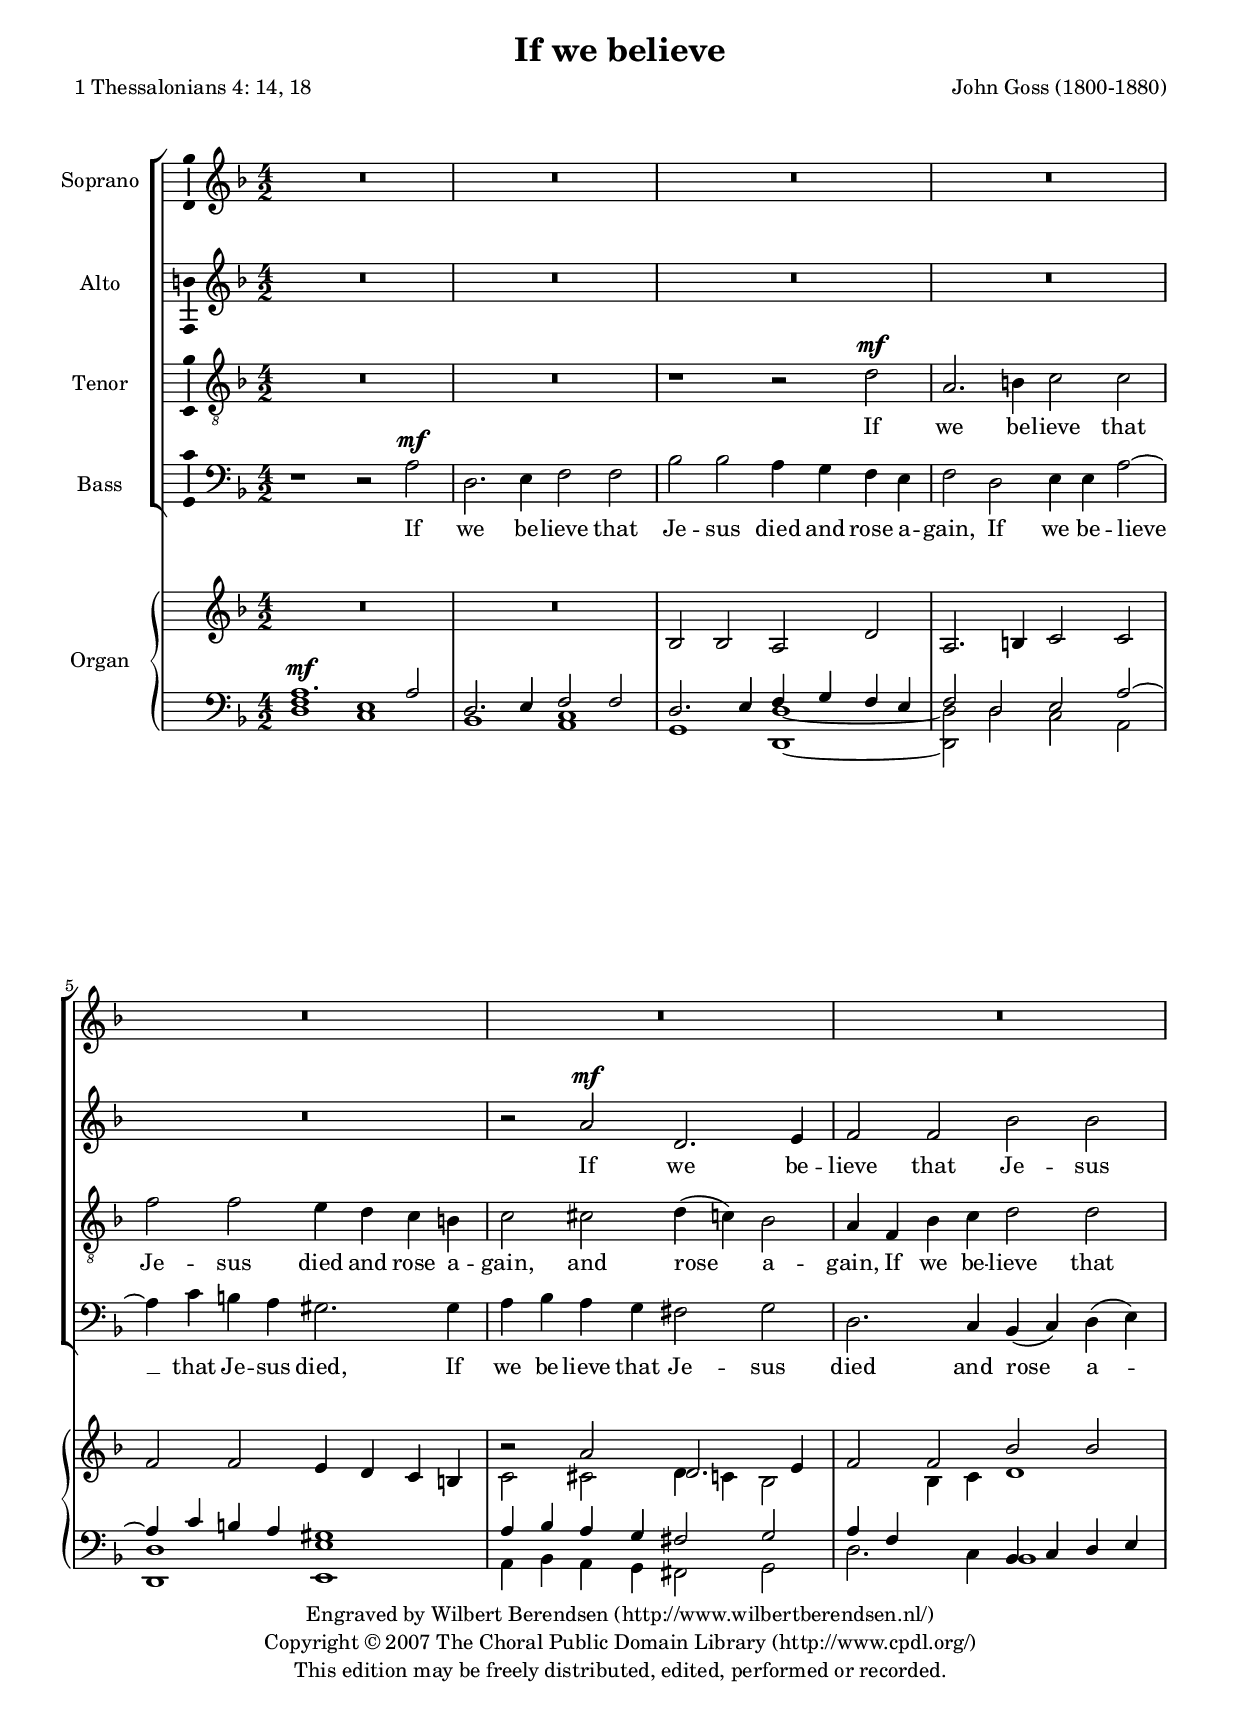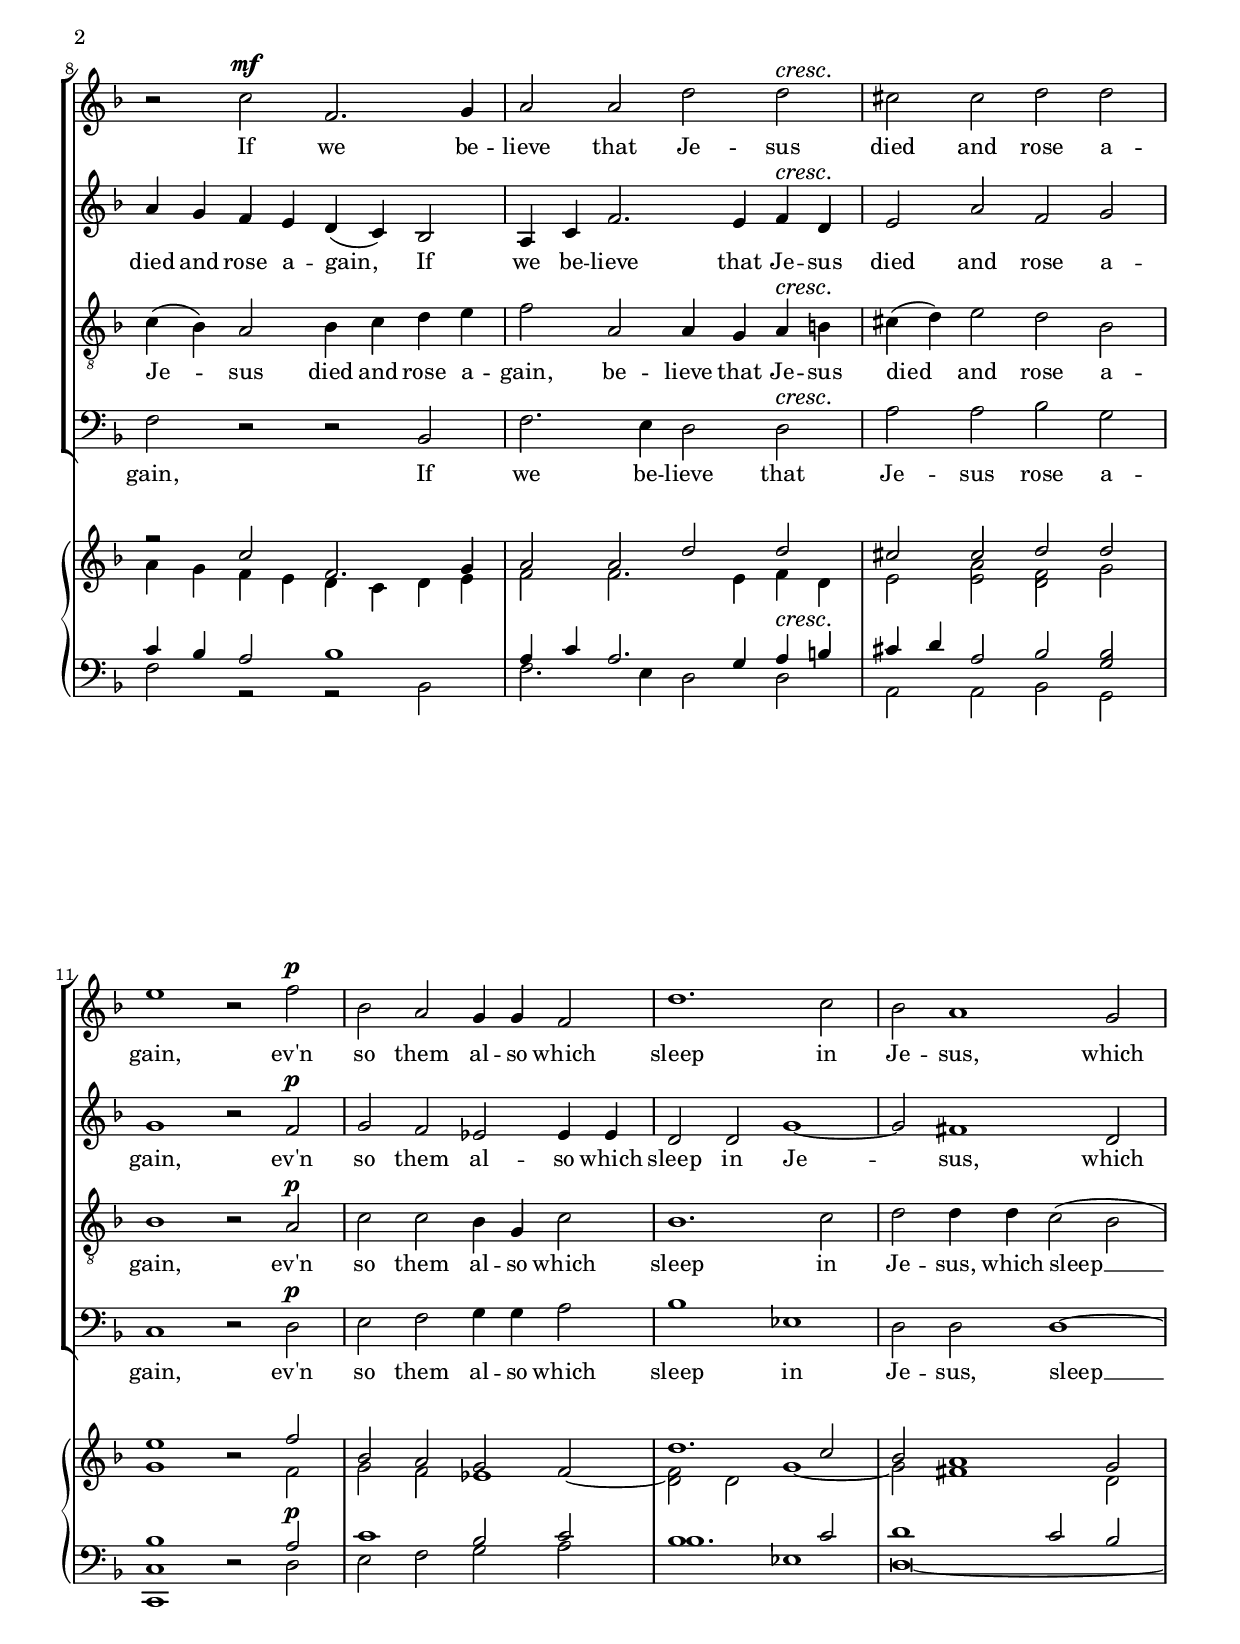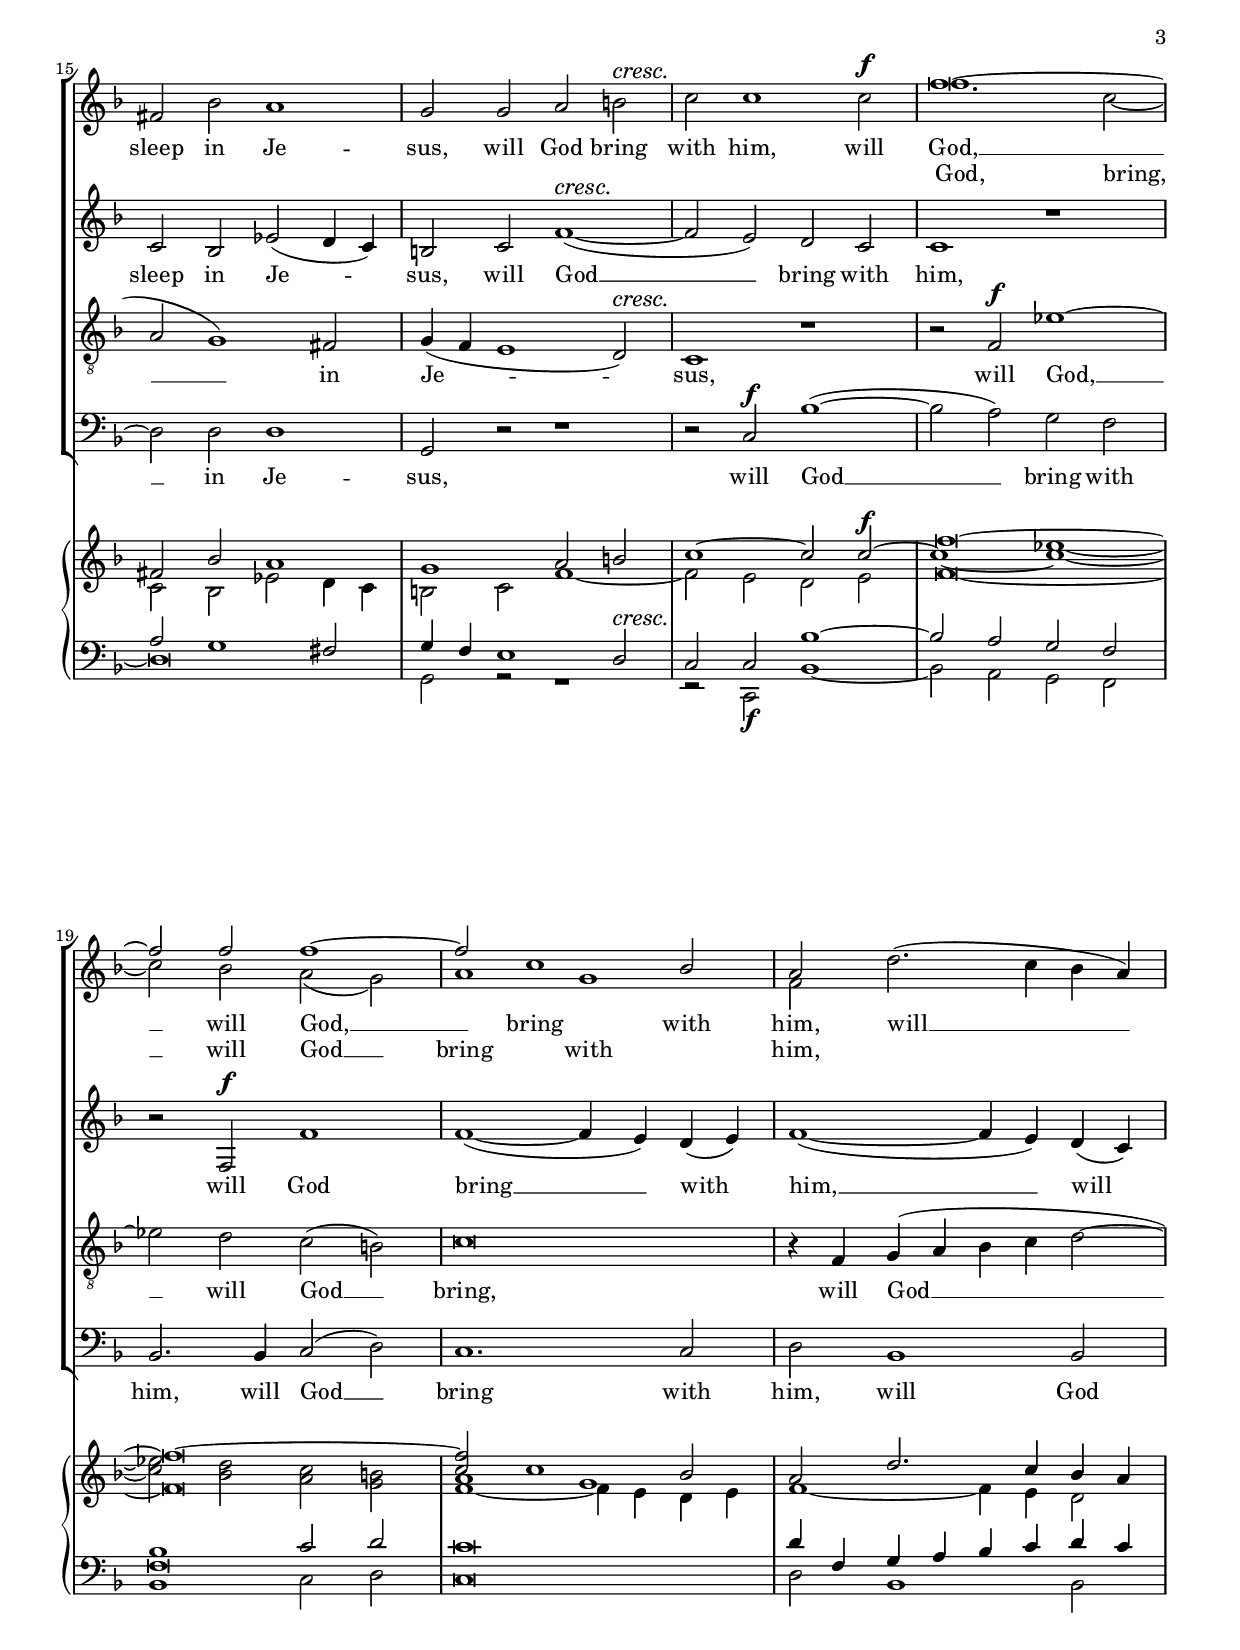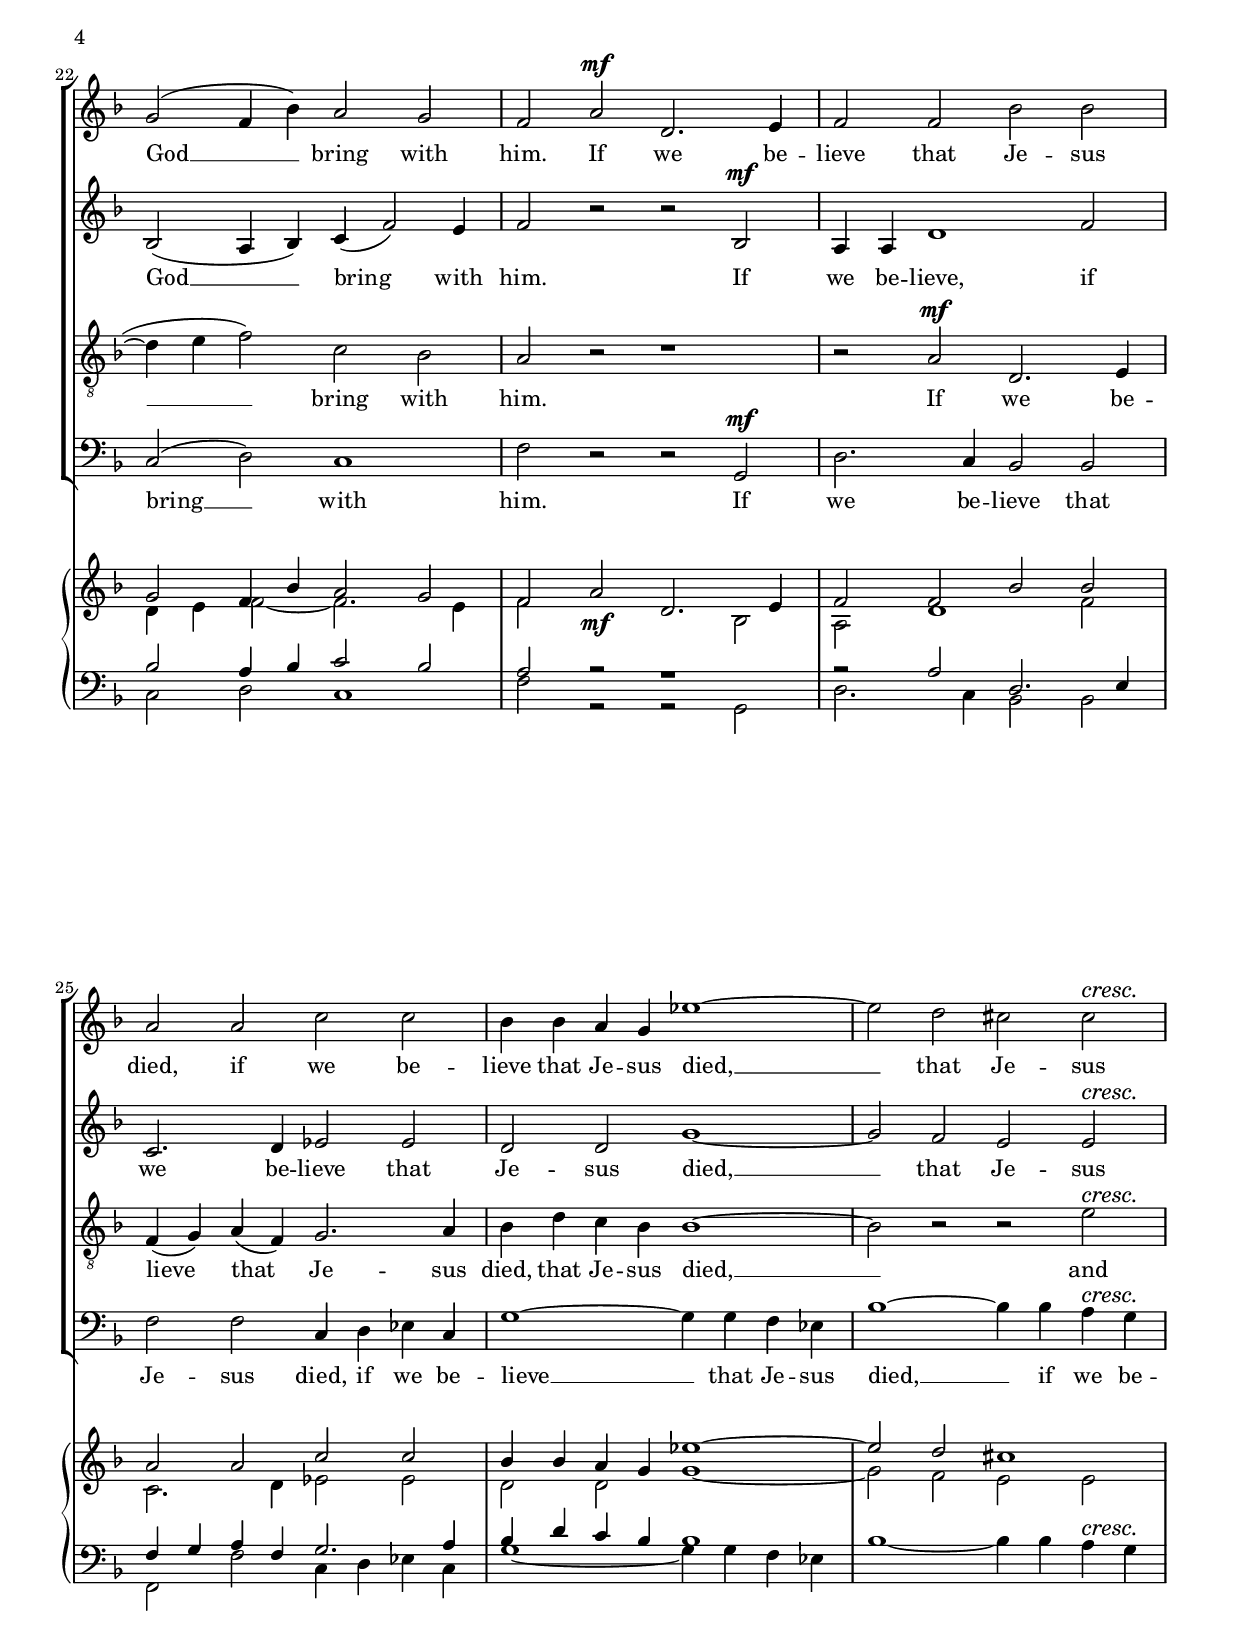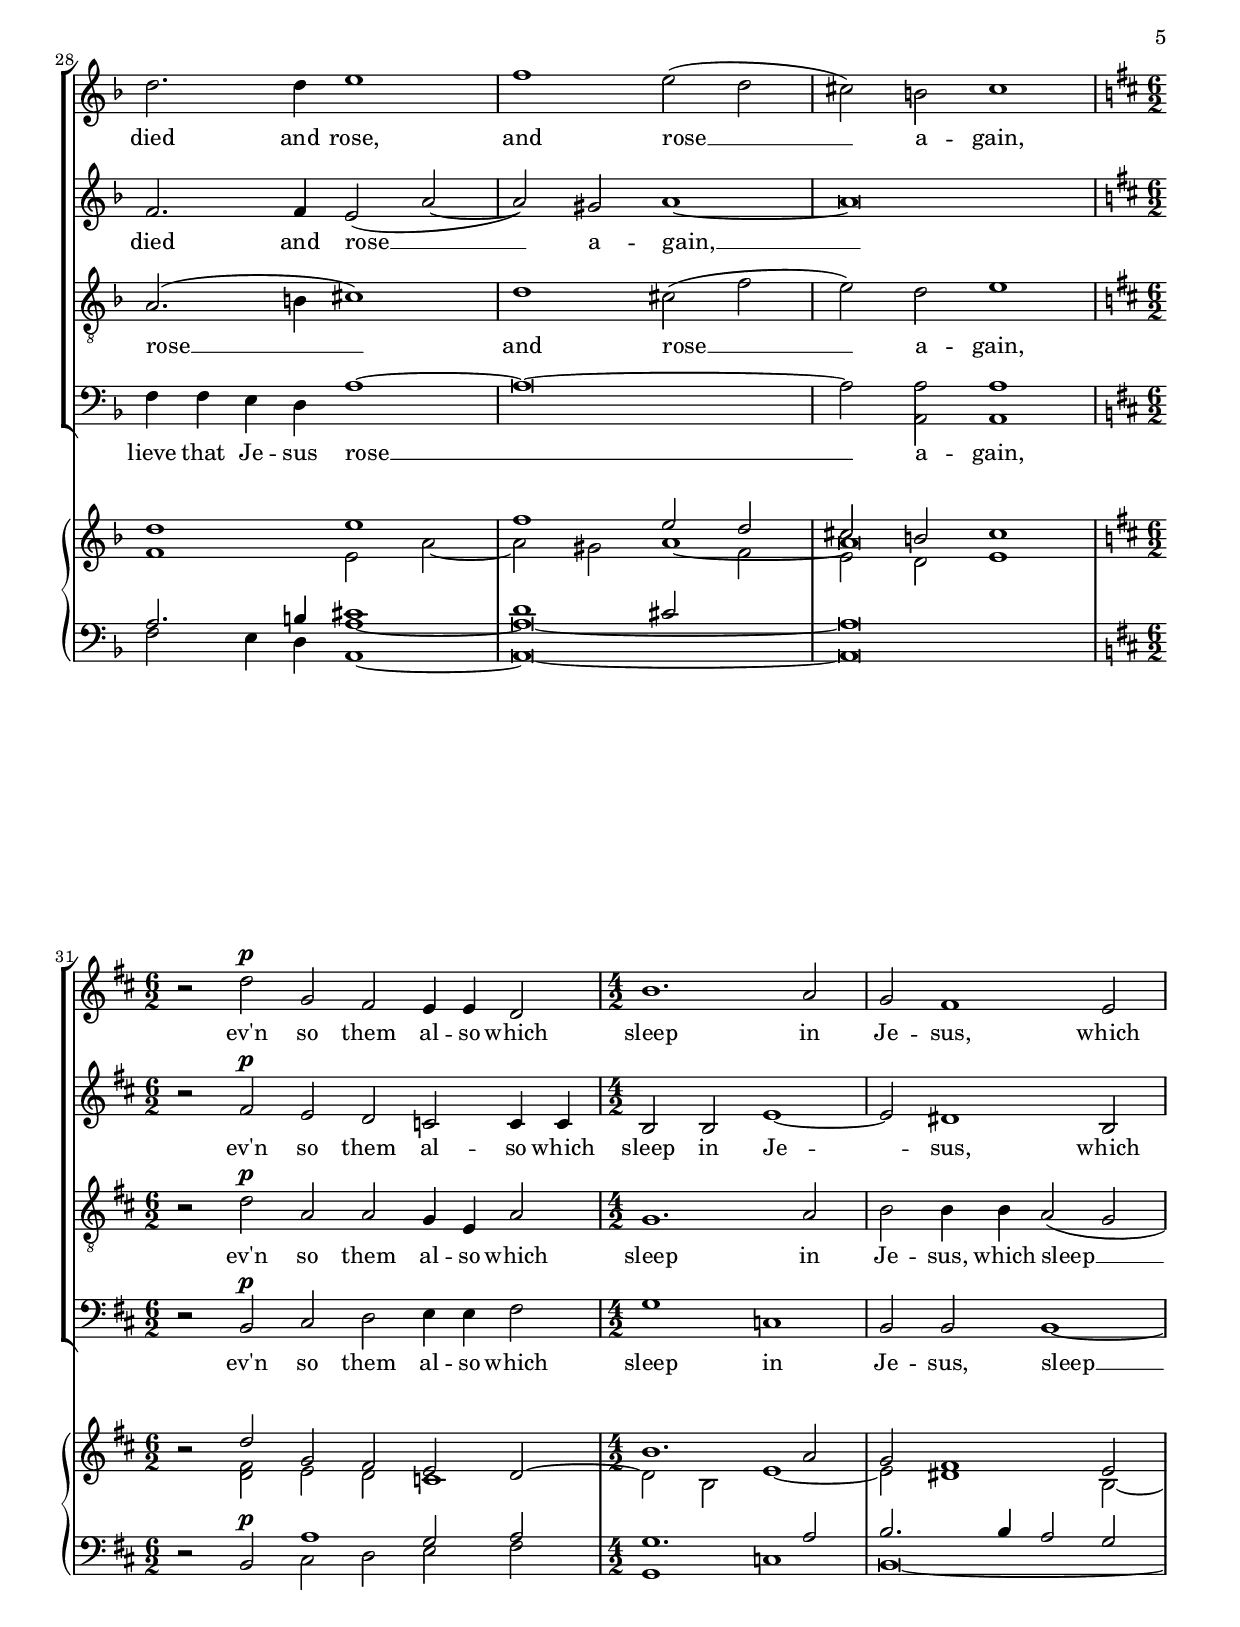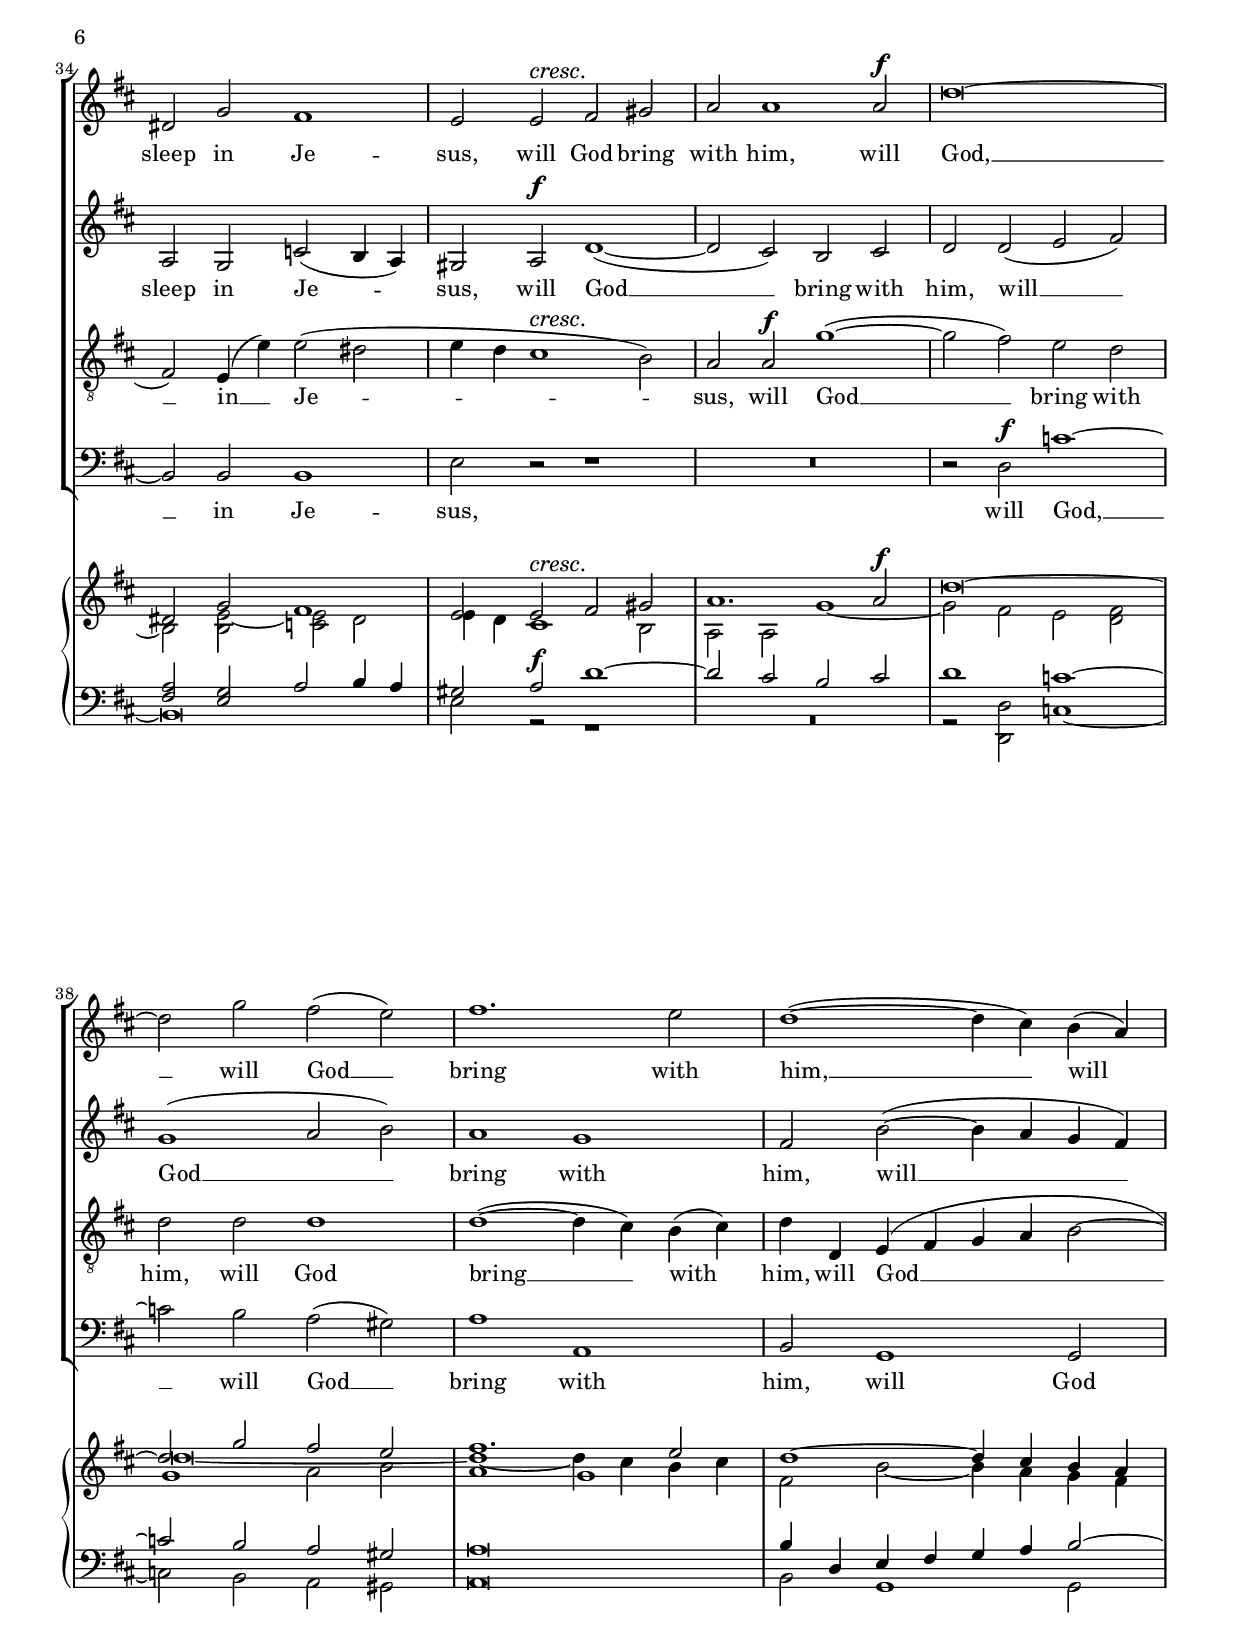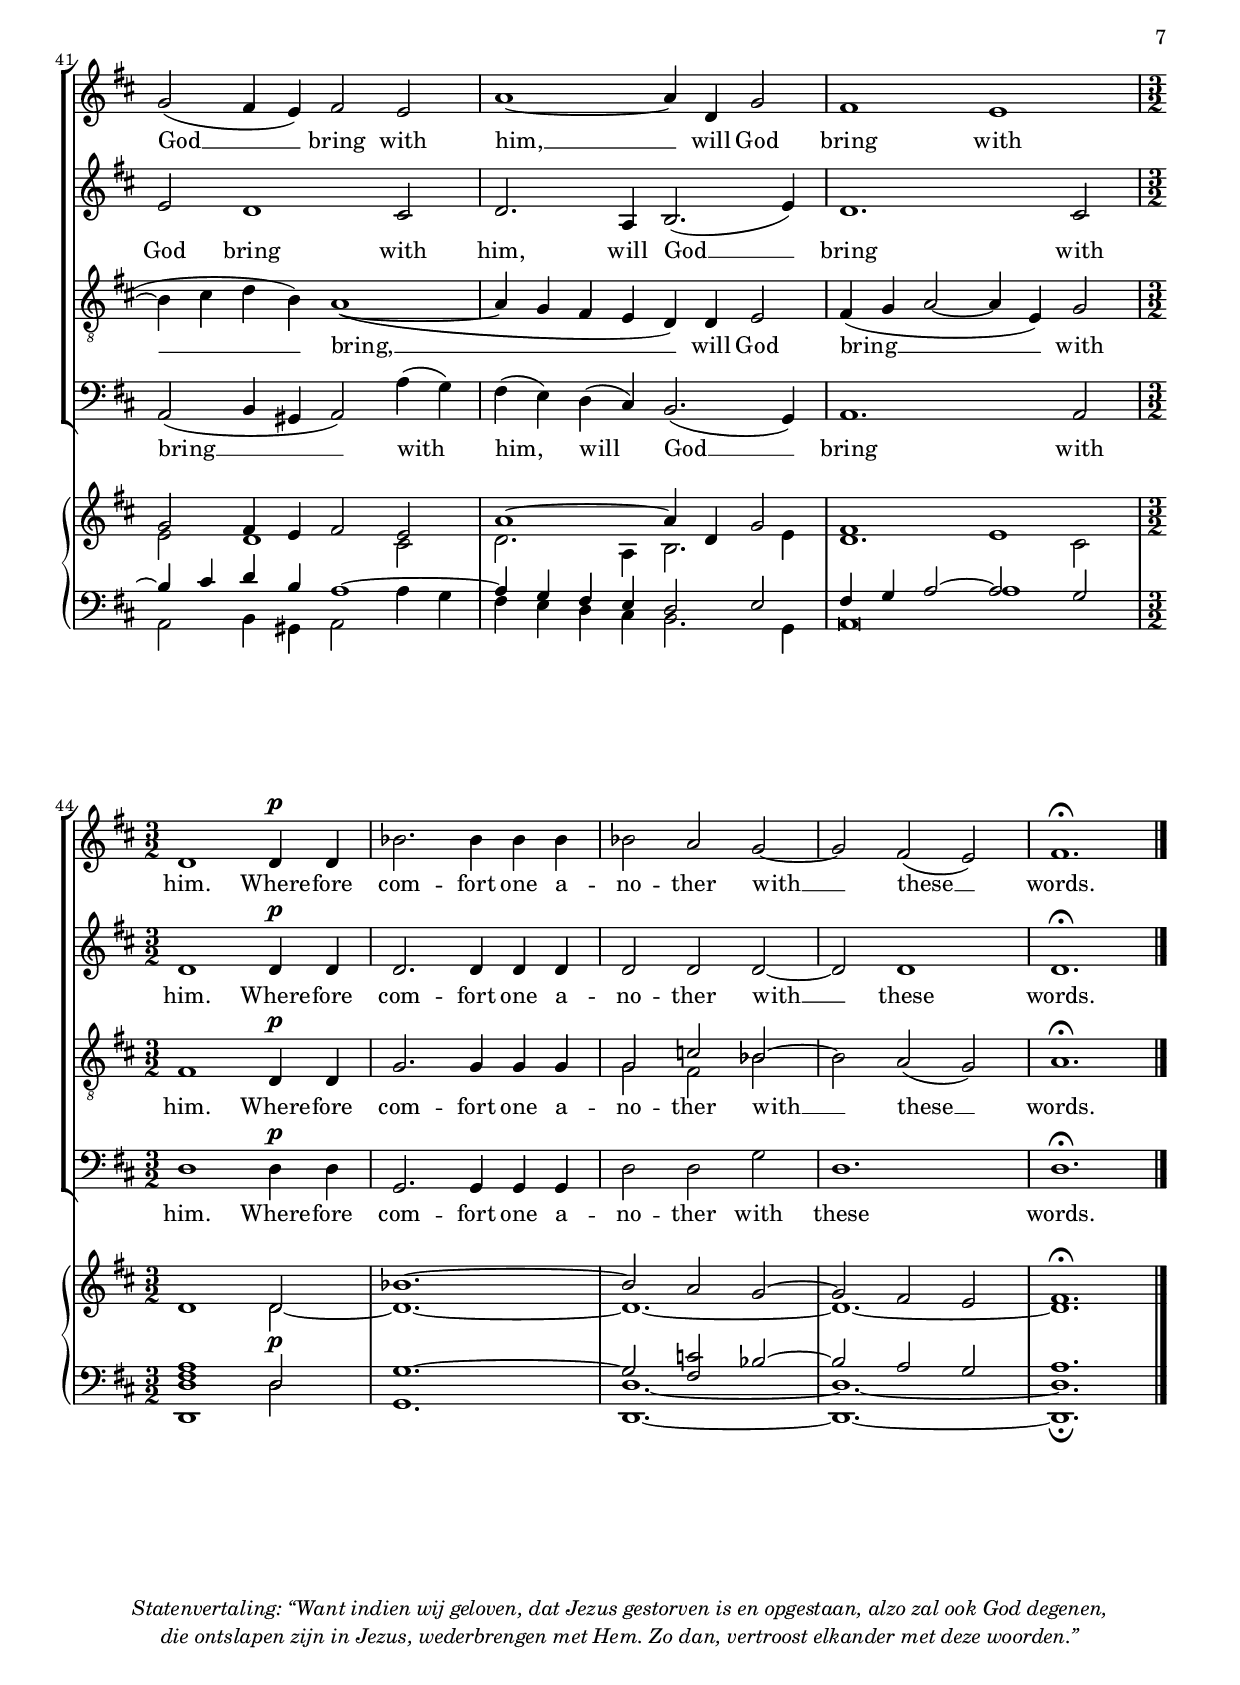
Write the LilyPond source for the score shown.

\version "2.11.61"

#(set-global-staff-size 18)

\header {
  title = "If we believe"
  composer = "John Goss (1800-1880)"
  poet = "1 Thessalonians 4: 14, 18"
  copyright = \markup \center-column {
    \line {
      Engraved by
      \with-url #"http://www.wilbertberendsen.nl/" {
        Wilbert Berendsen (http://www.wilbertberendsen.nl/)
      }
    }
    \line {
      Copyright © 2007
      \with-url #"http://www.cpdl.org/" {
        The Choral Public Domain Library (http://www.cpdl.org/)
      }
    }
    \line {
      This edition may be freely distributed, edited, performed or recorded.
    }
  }
}

\paper {
  #(set-paper-size "a4")
  bottom-margin = 12 \mm
  line-width = 185 \mm
  ragged-last-bottom = ##f
  system-count = 14
  between-system-padding = #0
}


\layout {
  \context {
    % a little smaller so lyrics
    % can be closer to the staff
    \Staff
    \override VerticalAxisGroup #'minimum-Y-extent = #'(-3 . 4)
  }
  \context {
    \Lyrics
    \override VerticalAxisGroup #'minimum-Y-extent = #'(-1 . 0)
  }
  \context {
    \Voice
    \override DynamicTextSpanner #'dash-period = #-1.0

  }
}

tc = {
  \crescTextCresc
}

global = {
  \key d \minor
  \time 4/2
  \dynamicUp
}


sop = \relative c'' {
  R1*4/2*7
  r2 c\mf f,2. g4 |
  a2 a d \tc d\< |
  cis cis d d |
  e1 r2 f\p |
  bes, a g4 g f2 |
  d'1. c2 |
  bes a1 g2 |
  fis bes a1 |
  g2 g a \tc b\< |
  c c1 c2\f |
  <<
    { \voiceOne f\breve~ | f2 f f1~ | f2 c1 bes2 | a }
    \new Voice="sop2" { \voiceTwo f'1. c2~ | c bes a( g) | a1 g | f2 }
  >>
  \oneVoice
  d'2.( c4 bes a) |
  g2( f4 bes) a2 g |
  f a\mf d,2. e4 |
  f2 f bes bes |
  a a c c |
  bes4 bes a g es'1~ |
  es2 d cis \tc cis\< |
  d2. d4 e1 |
  f e2( d |
  cis) b cis1 |
  \time 6/2
  \key d \major
  r2 d\p g, fis e4 e d2 |
  \time 4/2
  b'1. a2 |
  g fis1 e2 |
  dis g fis1 |
  e2 \tc e\< fis gis |
  a a1 a2\f |
  d\breve~ |
  d2 g fis( e) |
  fis1. e2 |
  d1(~d4 cis) b( a) |
  g2( fis4 e) fis2 e |
  a1~a4 d, g2 |
  fis1 e |
  \time 3/2
  d1 d4\p d |
  bes'2. bes4 bes bes |
  bes2 a g~ |
  g fis( e) |
  fis1.\fermata \bar"|."
}

alt = \relative c'' {
  R1*4/2*5
  r2 a\mf d,2. e4 |
  f2 f bes bes |
  a4 g f e d( c) bes2 |
  a4 c f2. e4 \tc f4\< d |
  e2 a f g |
  g1 r2 f\p |
  g f es es4 es |
  d2 d g1~ |
  g2 fis1 d2 |
  c bes es( d4 c) |
  b2 c \tc f1~(\< |
  f2 e) d c |
  c1 r1 |
  r2 f,\f f'1 |
  f~( f4 e) d( e) |
  f1~( f4 e) d( c) |
  bes2( a4 bes) c( f2) e4 |
  f2 r r bes,\mf |
  a4 a4 d1 f2 |
  c2. d4 es2 es |
  d d g1~ |
  g2 f e \tc e\< |
  f2. f4 e2( a~ |
  a) gis a1~ |
  a\breve |
  \time 6/2
  \key d \major
  r2 fis\p e d c c4 c |
  \time 4/2
  b2 b e1~ |
  e2 dis1 b2 |
  a g c( b4 a) |
  gis2 a\f d1~( |
  d2 cis) b cis |
  d d( e fis) |
  g1( a2 b) |
  a1 g |
  fis2 b~( b4 a g fis) |
  e2 d1 cis2 |
  d2. a4 b2.( e4) |
  d1. cis2 |
  \time 3/2
  d1 d4\p d |
  d2. d4 d d |
  d2 d d~ |
  d d1 |
  d1.\fermata
}

ten = \relative c' {
  R1*4/2*2
  r1 r2 d\mf |
  a2. b4 c2 c |
  f f e4 d c b |
  c2 cis d4( c) bes2 |
  a4 f bes c d2 d2 |
  c4( bes) a2 bes4 c d e |
  f2 a, a4 g \tc a\< b |
  cis4( d) e2 d bes |
  bes1 r2 a\p |
  c c bes4 g c2 |
  bes1. c2 |
  d2 d4 d c2( bes |
  a g1) fis2 |
  g4( f e1 \tc d2)\< |
  c1 r1 |
  r2 f\f es'1~ |
  es2 d c( b) |
  c\breve |
  r4 f, g( a bes c d2~ |
  d4 e f2) c bes |
  a r r1 |
  r2 a\mf d,2. e4 |
  f( g) a( f) g2. a4 |
  bes d c bes bes1~ |
  bes2 r r \tc e\< |
  a,2.( b4 cis1) |
  d cis2( f |
  e) d e1 |
  \time 6/2
  \key d \major
  r2 d\p a a g4 e a2 |
  g1. a2 |
  b b4 b a2( g |
  fis) e4( e') e2( dis |
  e4 d \tc cis1\< b2) |
  a a\f g'1~( |
  g2 fis) e d |
  d d d1 |
  d~( d4 cis) b( cis) |
  d d, e( fis g a b2~ |
  b4 cis d b) a1~( |
  a4 g fis e d) d e2 |
  fis4( g a2~a4 e) g2 |
  \time 3/2
  fis1 d4\p d |
  g2. g4 g g |
  <<{\voiceOne g2 c bes~} \new Voice {\voiceTwo g2 fis bes} >>
  \oneVoice bes a( g) |
  a1.\fermata
}

bas = \relative c' {
  r1 r2 a\mf
  d,2. e4 f2 f |
  bes bes a4 g f e |
  f2 d e4 e a2~ |
  a4 c b a gis2. gis4 |
  a bes a g fis2 g |
  d2. c4 bes( c) d( e) |
  f2 r r bes, |
  f'2. e4 d2 \tc d\< |
  a' a bes g |
  c,1 r2 d\p |
  e f g4 g a2 |
  bes1 es, |
  d2 d d1~ |
  d2 d d1 |
  g,2 r r1 |
  r2 c\f bes'1~( |
  bes2 a) g f |
  bes,2. bes4 c2( d) |
  c1. c2 |
  d bes1 bes2 |
  c( d) c1 |
  f2 r r g,\mf |
  d'2. c4 bes2 bes |
  f' f c4 d es c |
  g'1~ g4 g f es |
  bes'1~ bes4 bes \tc a\< g |
  f f e d a'1~ |
  a\breve~ |
  a2 <a a,> <a a,>1 |
  \time 6/2
  \key d \major
  r2 b,\p cis d e4 e fis2 |
  \time 4/2
  g1 c, |
  b2 b b1~ |
  b2 b b1 |
  e2 r r1 |
  R1*2 |
  r2 d\f c'1~ |
  c2 b a( gis) |
  a1 a, |
  b2 g1 g2 |
  a( b4 gis a2) a'4( g) |
  fis( e) d( cis) b2.( g4) |
  a1. a2 |
  \time 3/2
  d1 d4\p d |
  g,2. g4 g g |
  d'2 d g |
  d1. |
  d\fermata
}

sopTextII = \lyricmode { God, bring, __ will God __ bring with him, }

sopText = \lyricmode {
  If we be -- lieve that Je -- sus died and rose a -- gain,
  ev'n so them al -- so which sleep in Je -- sus, which sleep in Je -- sus,
  will God bring with him, will God, __ will God, __ bring with him,
  will __ God __ bring with him.
  If we be -- lieve that Je -- sus died,
  if we be -- lieve that Je -- sus died, __
  that Je -- sus died and rose, and rose __ a -- gain,
  ev'n so them al -- so which sleep in Je -- sus,
  which sleep in Je -- sus,
  will God bring with him, will God, __ will God __ bring with him, __
  will God __ bring with him, __
  will God bring with him.
  Where -- fore com -- fort one a -- no -- ther with __ these __ words.
}

altText = \lyricmode {
  If we be -- lieve that Je -- sus died and rose a -- gain,
  If we be -- lieve that Je -- sus died and rose a -- gain,
  ev'n so them al -- so which sleep in Je -- sus, which sleep in Je -- sus,
  will God __ bring with him,
  will God bring __ with him, __
  will God __ bring with him.
  If we be -- lieve, if we be -- lieve that Je -- sus died, __
  that Je -- sus died and rose __ a -- gain, __
  ev'n so them al -- so which sleep in Je -- sus,
  which sleep in Je -- sus,
  will God __ bring with him, will __ God __ bring with him,
  will __ God bring with him, will God __ bring with him.
  Where -- fore com -- fort one a -- no -- ther with __ these words.
}

tenText = \lyricmode {
  If we be -- lieve that Je -- sus died and rose a -- gain, and rose a -- gain,
  If we be -- lieve that Je -- sus died and rose a -- gain,
  be -- lieve that Je -- sus died and rose a -- gain,
  ev'n so them al -- so which sleep in Je -- sus, which sleep __ in Je -- sus,
  will God, __ will God __ bring,
  will God __ bring with him.
  If we be -- lieve that Je -- sus died, that Je -- sus died, __
  and rose __ and rose __ a -- gain,
  ev'n so them al -- so which sleep in Je -- sus, which sleep __ in __ Je -- sus,
  will God __ bring with him,
  will God bring __ with him,
  will God __ bring, __ will God bring __ with him.
  Where -- fore com -- fort one a -- no -- ther with __ these __ words.
}

basText = \lyricmode {
  If we be -- lieve that Je -- sus died and rose a -- gain,
  If we be -- lieve __ that Je -- sus died,
  If we be -- lieve that Je -- sus died and rose a -- gain,
  If we be -- lieve that Je -- sus rose a -- gain,
  ev'n so them al -- so which sleep in Je -- sus, sleep __ in Je -- sus,
  will God __ bring with him,
  will God __ bring with him,
  will God bring __ with him.
  If we be -- lieve that Je -- sus died,
  if we be -- lieve __ that Je -- sus died, __
  if we be -- lieve that Je -- sus rose __ a -- gain,
  ev'n so them al -- so which sleep in Je -- sus, sleep __ in Je -- sus,
  will God, __ will God __ bring with him,
  will God bring __ with him, will God __ bring with him.
  Where -- fore com -- fort one a -- no -- ther with these words.
}

globorg = {
  \key d \minor
  \time 4/2
}

rhA = \relative c'' {
  s1*4/2*5
  \voiceOne
  b2\rest a d,2. e4 |
  f2 f bes bes |
  r c f,2. g4 |
  a2 a d d |
  cis cis d d |
  e1 \oneVoice r2 \voiceOne f |
  bes,2 a g s |
  d'1. c2 |
  bes a1 g2 |
  fis bes a1 |
  g a2 b |
  c1~ c2 c~^\f |
  \voiceTwo
  c1~ <c es>~ |
  <c es>2 <bes d> <a c> <g b> |
  <f~ a>1 f4 e d e |
  \voiceOne
  a2 d2. c4 bes a |
  g2 f4 bes a2 g |
  f a_\mf d,2. e4 |
  f2 f bes bes |
  a a c c |
  bes4 bes a g es'1~ |
  es2 d cis1 |
  d e |
  f e2 d |
  cis b cis1 |
  \oneVoice
  \time 6/2
  \key d \major
  r2 \voiceOne d g, fis e d~ |
  \time 4/2
  \voiceTwo d b e1~ |
  e2 dis1 \voiceOne e2 |
  dis g fis1 |
  e2 \tc e^\< fis gis |
  a1. a2^\f |
  <<
    { d\breve~ |d2 g fis e | fis1. e2 }
    \new Voice {
      \voiceTwo s1*2 |
      \once \override Tie #'details #'height-limit = #0.3
      \once \override Tie #'details #'ratio = #1
      d\breve~ | d1~ d4 cis b cis
    }
  >>
  d1~ d4 cis b a |
  g2 fis4 e fis2 e |
  a1~ a4 d, g2 |
  fis1 e |
  \time 3/2
  d1 d2 |
  bes'1.~ |
  bes2 a g~ |
  g fis e |
  fis1.^\fermata \bar"|."
}

rhB = \relative c' {
  R1*4/2*2
  bes2 bes a d |
  a2. b4 c2 c |
  f f e4 d c b |
  \voiceTwo
  c2 cis d4 c bes2 |
  s bes4 c d1 |
  a'4 g f e d c d e |
  f2 f2. e4 f d |
  e2 <e a> <d f> g |
  g1 s2 f |
  g f
  <<
    {es1 | s2 }
    {s2 \voiceOne \tieDown f~ |\voiceTwo <d f> }
  >>

  d g1~ |
  g2 fis1 d2 |
  c bes es d4 c |
  b2 c f1~ |
  f2 e d e |
  \voiceOne
  <f_~ f'~>\breve |
  <f f'~> |
  <c' f>2 << {c1 bes2} {s2 g1} >> |
  \voiceTwo
  f~ f4 e d2 |
  d4 e f2~ f2. e4 |
  f2 s s bes,|
  a d1 f2 |
  c2. d4 es2 es |
  d d g1~ |
  g2 f e e |
  f1 e2 a~ |
  a gis
  <<
    {s f | e d e1 }
    \new Voice { \tieDown a1~ a\breve }
  >> |
  \time 6/2
  \key d \major
  s2 <d, fis> e d c1 |
  \voiceOne b'1. a2 |
  g fis1 \voiceTwo b,2~ |
  b <b e~> <c e> dis |
  e4 d \tc cis1 b2 |
  a a g'1~ |
  g2 fis e <d fis> |
  \voiceFour g1 a2 b |
  \voiceTwo a1 \voiceOne g |
  \voiceTwo fis2 b~ b4 a g fis |
  e2 d1 cis2 |
  d2. a4 b2. e4 |
  d1. cis2 |
  \time 3/2
  s1 d2~_\p |
  d1.~|d~|d~|d
}

lhA = \relative c' {
  \voiceOne
  a1.^\mf a2 |
  d,2. e4 f2 f |
  d2. e4 f g f e |
  f2 d e a~ |
  a4 c b a gis1 |
  a4 bes a g fis2 g |
  a4 f s2 bes,4 c d e |
  c' bes a2 bes1 |
  a4 c a2. g4 \tc a^\< b |
  cis d a2 bes <g bes> |
  <c, bes'>1 \oneVoice r2 \voiceOne a'^\p |
  c1 bes2 c |
  bes1. c2 |
  d1 c2 bes |
  a g1 fis2 |
  g4 f e1 \tc d2^\< |
  c c bes'1~\! |
  bes2 a g f |
  <<
    { \voiceOne bes1 c2 d }
    \new Voice { f,\breve }
  >> |
  c' |
  d4 f, g a bes c d c |
  bes2 a4 bes c2 bes |
  a r r1 |
  r2 a d,2. e4 |
  f g a f g2. a4 |
  bes d c bes bes1 |
  s s |
  a2. b4 cis1 |
  d cis2 s |
  s1 s |
  \time 6/2
  \key d \major
  s a g2 a|
  g1. a2 |
  b2. b4 a2 g |
  <fis a> <e g> a b4 a |
  gis2 a^\f d1~ |
  d2 cis b cis |
  d1 c~ |
  c2 b a gis |
  a\breve |
  b4 d, e fis g a b2~ |
  b4 cis d b a1~ |
  a4 g fis e d2 e |
  <<
    {fis4 g a2~ a g }
    \new Voice {s1 a }
  >> |
  \time 3/2
  <d, fis a>1 d2 |
  g1.~ |
  g2 <fis c'> bes~ |
  bes a g |
  a1.\bar"|."
}

lhB = \relative c {
  \voiceTwo
  <d f>1 <c e> |
  bes <a c> |
  g <d d'>~ |
  <d d'>2 d' c a |
  <d, d'>1 <e e'> |
  a4 bes a g fis2 g |
  d'2. c4 bes1 |
  f'2 r r bes, |
  f'2. e4 d2 d |
  a a bes g |
  c,1 s2 d' |
  e f g a |
  bes1 es, |
  d\breve~|
  d~|
  g,2 r r1 |
  r2 c,\f bes'1~ |
  bes2 a g f |
  bes1 c2 d |
  c\breve |
  d2 bes1 bes2 |
  c d c1 |
  f2 r r g, |
  d'2. c4 bes2 bes |
  f f' c4 d es c |
  g'1~ g4 g f es |
  bes'1~ bes4 bes \tc a^\< g |
  f2\! e4 d <a a'>1~ |
  <a a'>\breve~ |
  <a a'> |
  \time 6/2
  \key d \major
  \oneVoice r2 b^\p \voiceTwo cis d e fis |
  g,1 c |
  b\breve~ |
  b |
  e2 r r1 |
  R1*2 |
  r2 <d, d'> c'1~ |
  c2 b a gis |
  a\breve |
  b2 g1 g2 |
  a b4 gis a2 a'4 g |
  fis e d cis b2. g4 |
  a\breve |
  \time 3/2
  d,1 d'2 |
  g,1. |
  <d d'>1.~ |
  <d d'>~ |
  <d d'>_\fermata
}

\score {
  <<
    \new ChoirStaff <<
      \new Staff="sopstaff" \with { \consists "Ambitus_engraver" }
      \new Voice="sop" {
        \set Staff.instrumentName = "Soprano "
        \global \sop
      }
      \new Lyrics \lyricsto "sop" \sopText
      \new Lyrics \lyricsto "sop2" \sopTextII

      \new Staff \with { \consists "Ambitus_engraver" }
      \new Voice="alt" {
        \set Staff.instrumentName = "Alto "
        \global \alt
      }
      \new Lyrics \lyricsto "alt" \altText

      \new Staff \with { \consists "Ambitus_engraver" }
      \new Voice="ten" {
        \set Staff.instrumentName = "Tenor "
        \clef "G_8" \global \ten
      }
      \new Lyrics \lyricsto "ten" \tenText

      \new Staff \with { \consists "Ambitus_engraver" }
      \new Voice="bas" {
        \set Staff.instrumentName = "Bass "
        \clef bass \global \bas
      }
      \new Lyrics \lyricsto "bas" \basText
    >>
    \new PianoStaff <<
      \set PianoStaff.instrumentName = "Organ "
      \new Staff="rh"
      \with {\override VerticalAxisGroup #'minimum-Y-extent = #'(-4 . 5)} <<
        \new Voice {\globorg \rhA }
        \new Voice {\globorg \rhB }
      >>
      \new Staff="lh" <<
        \clef bass
        \new Voice {\globorg \lhA }
        \new Voice {\globorg \lhB }
      >>
    >>
  >>
  \midi {
    \context {
      \Score
      tempoWholesPerMinute = #(ly:make-moment 66 2)
    }
  }
  \layout { }
}



\markup {
  \italic \column {
    \fill-line {
      "Statenvertaling: “Want indien wij geloven, dat Jezus gestorven is en opgestaan, alzo zal ook God degenen,"
    }
    \fill-line {
      "die ontslapen zijn in Jezus, wederbrengen met Hem. Zo dan, vertroost elkander met deze woorden.”"
    }
  }
}
